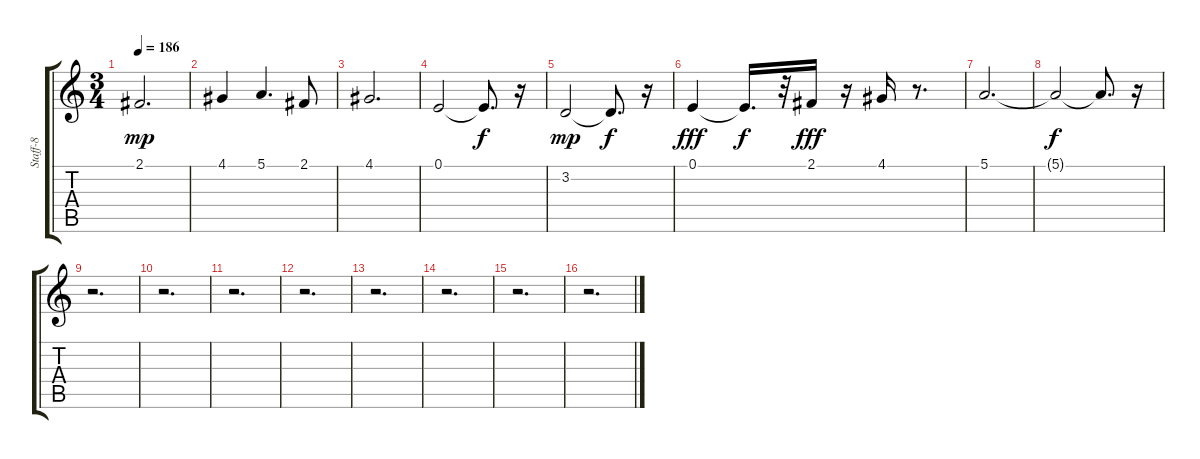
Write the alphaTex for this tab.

\track ("Staff-8" "Staff-8") {instrument clarinet}
\staff {score tabs}
\tuning (E4 B3 G3 D3 A2 E2) {hide}
\ts (3 4)
\tempo 186
\clef g2
\ks c
2.1.2{d dy mp volume 8} |
4.1.4{volume 12} 5.1.4{d volume 13} 2.1.8{volume 15} |
4.1.2{d volume 16} |
0.1.2{volume 14} 0.1{t}.8{d dy f} r.16 |
3.2.2{dy mp volume 12} 3.2{t}.8{d dy f} r.16 |
0.1.4{dy fff volume 10} 0.1{t}.16{d dy f} r.32 2.1.16{dy fff volume 9} r.16 4.1.16{volume 9} r.8{d} |
5.1.2{d volume 8} |
5.1{t}.2{dy f} 5.1{t}.8{d} r.16 |
r.2{d} |
r.2{d} |
r.2{d} |
r.2{d} |
r.2{d} |
r.2{d} |
r.2{d} |
r.2{d}
